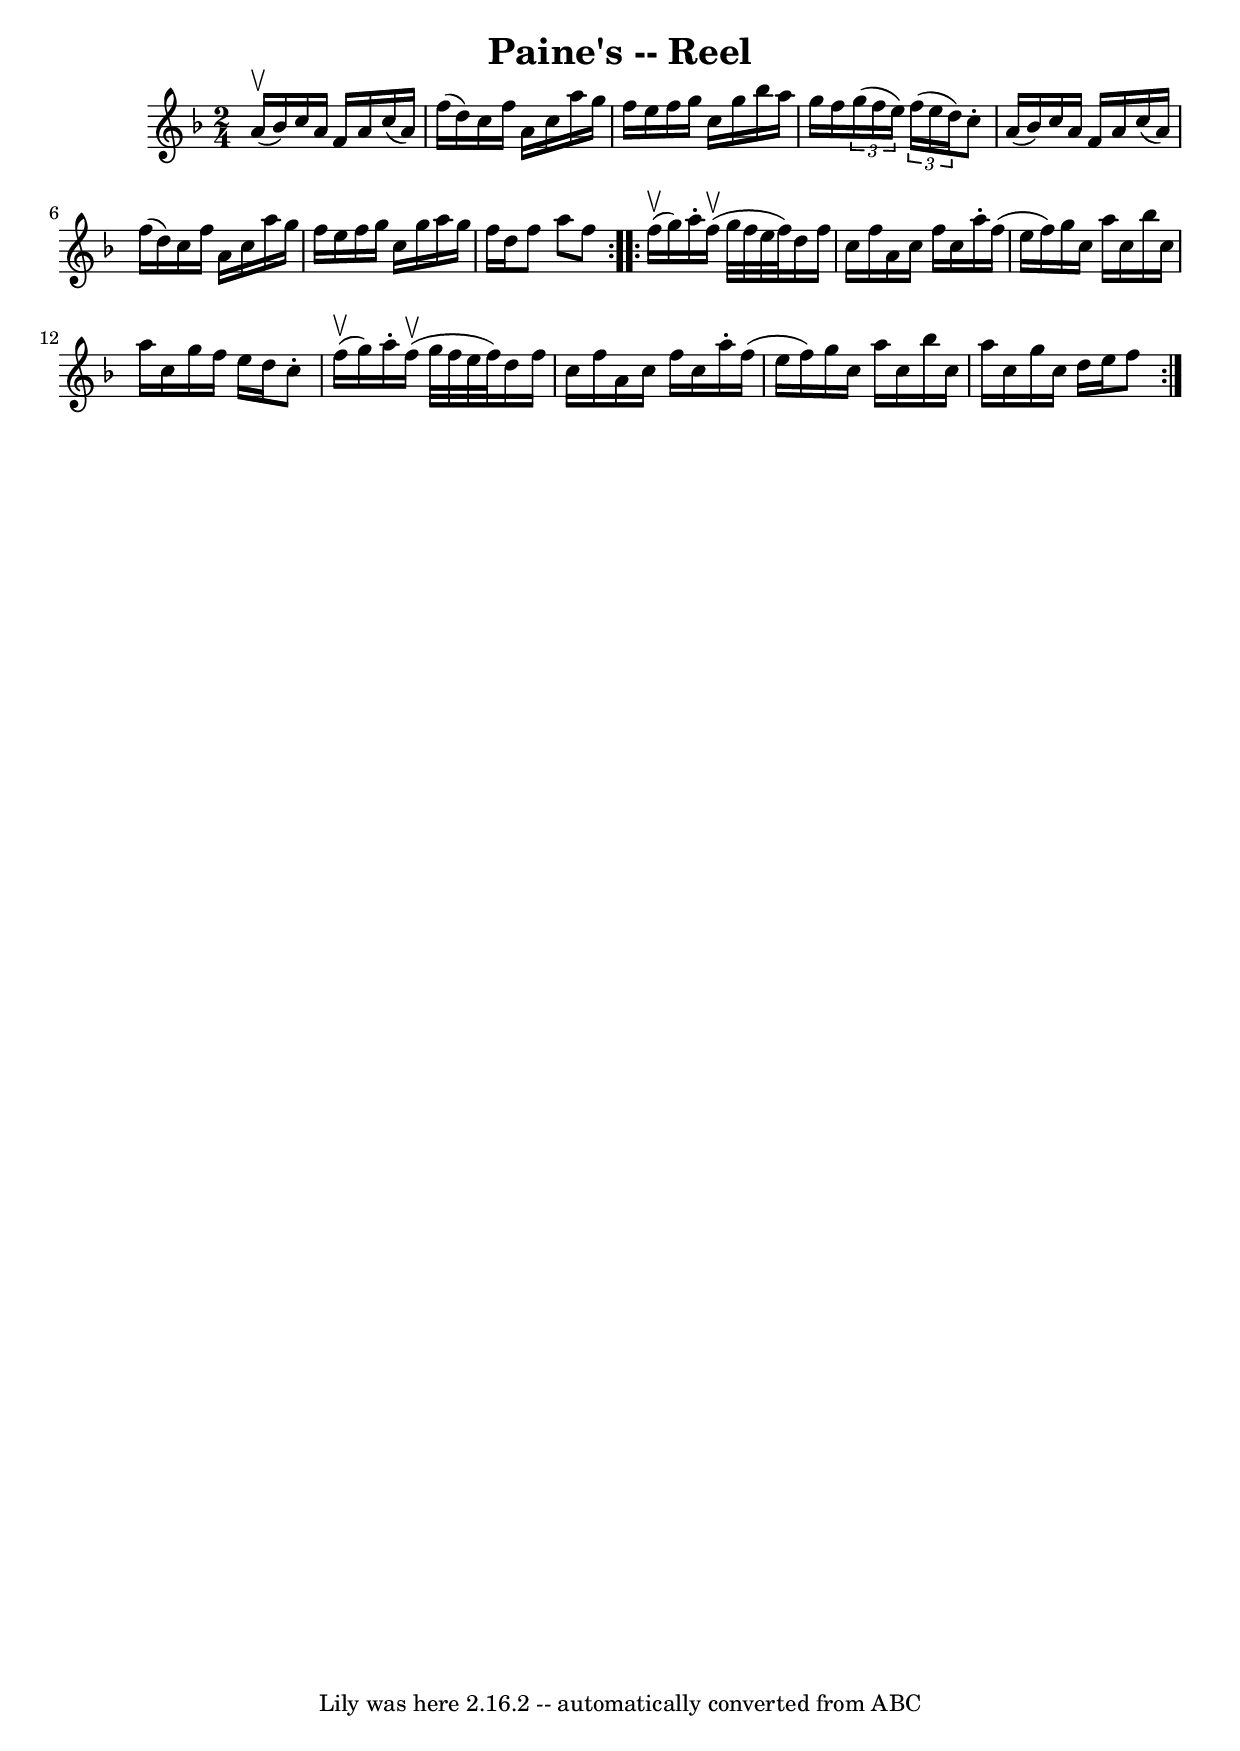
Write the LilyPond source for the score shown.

\version "2.7.40"
\include "Mammoth.ily"
\header {
	book = "Ryan's Mammoth Collection"
	crossRefNumber = "1"
	footnotes = "\\\\357"
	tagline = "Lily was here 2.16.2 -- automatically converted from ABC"
	title = "Paine's -- Reel"
}
voicedefault =  {
\set Score.defaultBarType = "empty"

\repeat volta 2 {
\time 2/4 \key f \major a'16^\upbow(bes'16) |
 c''16 a'16 
 f'16 a'16 c''16 (a'16) f''16 (d''16)   |
 c''16  
 f''16 a'16 c''16 a''16 g''16 f''16 e''16    |
   
f''16 g''16 c''16 g''16 bes''16 a''16 g''16 f''16    
|
   \times 2/3 { g''16 (f''16 e''16) }   \times 2/3 { f''16 
(e''16 d''16) } c''8 -. a'16 (bes'16)   |
 c''16   
 a'16 f'16 a'16 c''16 (a'16) f''16 (d''16)   |
   
c''16 f''16 a'16 c''16 a''16 g''16 f''16 e''16    |
 
 f''16 g''16 c''16 g''16 a''16 g''16 f''16 d''16    
|
 f''8 a''8 f''8  }     \repeat volta 2 { f''16^\upbow(
g''16) |
 a''16 -. f''16^\upbow(g''32 f''32 e''32    
f''32) d''16 f''16 c''16 f''16    |
 a'16 c''16    
f''16 c''16 a''16 -. f''16 (e''16 f''16)   |
 g''16    
c''16 a''16 c''16 bes''16 c''16 a''16 c''16    |
   
g''16 f''16 e''16 d''16 c''8 -. f''16^\upbow(g''16)   
|
 a''16 -. f''16^\upbow(g''32 f''32 e''32 f''32)   
d''16 f''16 c''16 f''16    |
 a'16 c''16 f''16 c''16  
 a''16 -. f''16 (e''16 f''16)   |
 g''16 c''16 a''16  
 c''16 bes''16 c''16 a''16 c''16    |
 g''16 c''16    
d''16 e''16 f''8    }   
}

\score{
    <<

	\context Staff="default"
	{
	    \voicedefault 
	}

    >>
	\layout {
	}
	\midi {}
}
